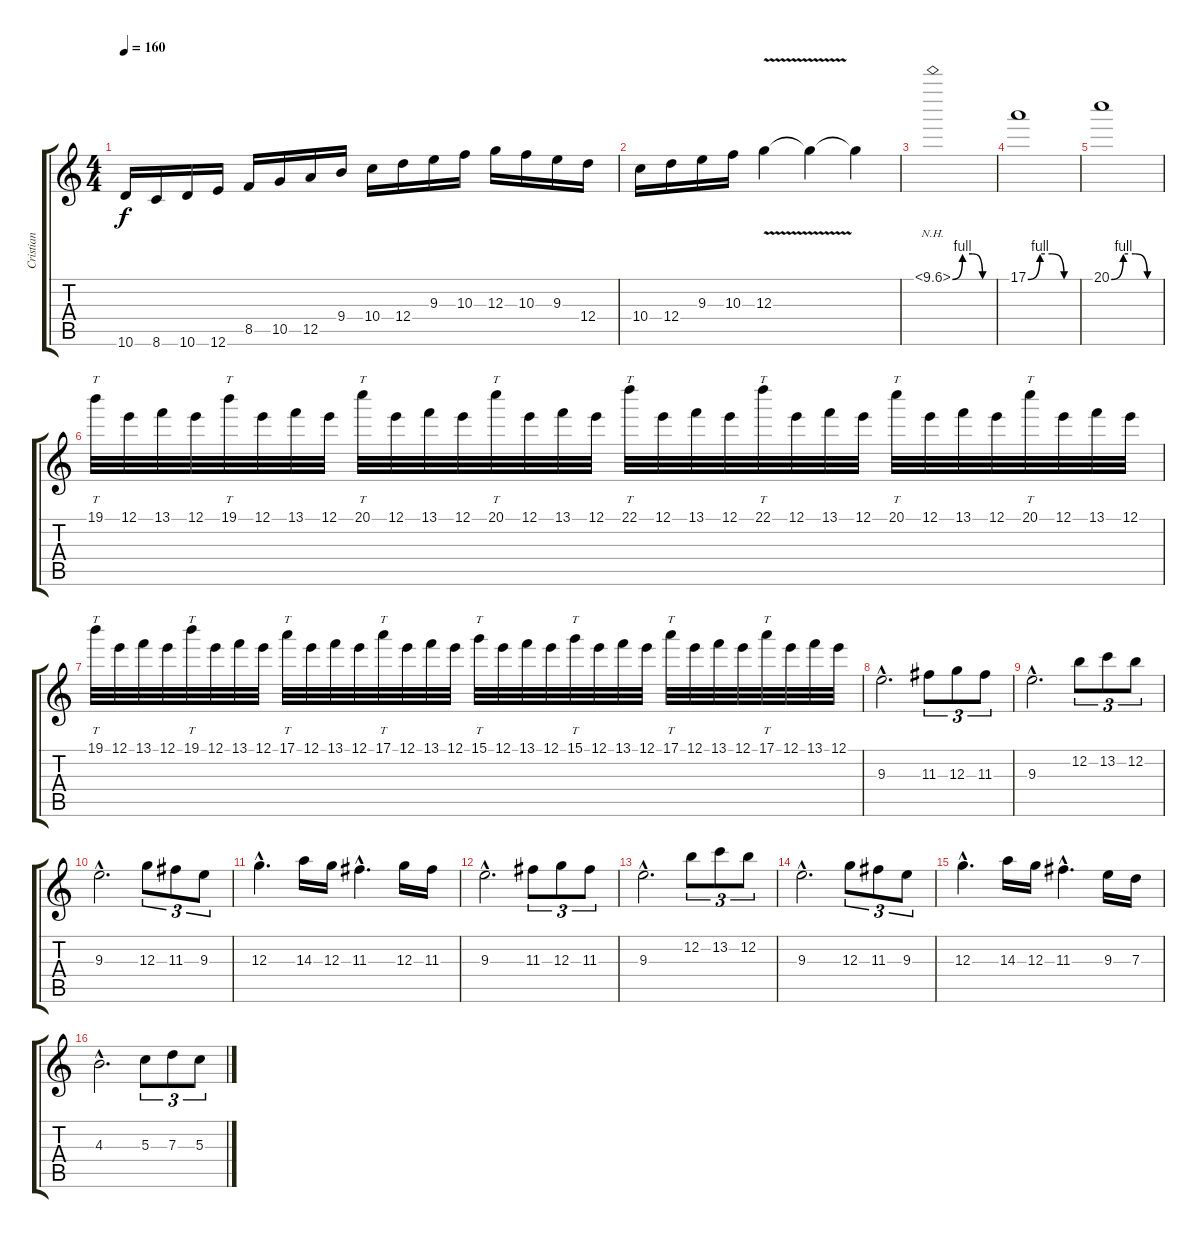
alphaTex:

\track ("Cristian" "Cristian") {instrument overdrivenguitar}
\staff {score tabs}
\tuning (E4 B3 G3 D3 A2 E2) {hide}
\ts (4 4)
\tempo 160
\clef g2
\ks c
10.6.16{dy f} 8.6.16 10.6.16 12.6.16 8.5.16 10.5.16 12.5.16 9.4.16 10.4.16 12.4.16 9.3.16 10.3.16 12.3.16 10.3.16 9.3.16 12.4.16 |
10.4.16 12.4.16 9.3.16 10.3.16 12.3{v}.4 12.3{t}.4 12.3{t}.4 |
10.1{be (custom 0 0 15 4 30 4 45 0 60 0) nh}.1 |
17.1{be (custom 0 0 15 4 30 4 45 0 60 0)}.1 |
20.1{be (custom 0 0 15 4 30 4 45 0 60 0)}.1 |
19.1.32{tt} 12.1.32 13.1.32 12.1.32 19.1.32{tt} 12.1.32 13.1.32 12.1.32 20.1.32{tt} 12.1.32 13.1.32 12.1.32 20.1.32{tt} 12.1.32 13.1.32 12.1.32 22.1.32{tt} 12.1.32 13.1.32 12.1.32 22.1.32{tt} 12.1.32 13.1.32 12.1.32 20.1.32{tt} 12.1.32 13.1.32 12.1.32 20.1.32{tt} 12.1.32 13.1.32 12.1.32 |
19.1.32{tt} 12.1.32 13.1.32 12.1.32 19.1.32{tt} 12.1.32 13.1.32 12.1.32 17.1.32{tt} 12.1.32 13.1.32 12.1.32 17.1.32{tt} 12.1.32 13.1.32 12.1.32 15.1.32{tt} 12.1.32 13.1.32 12.1.32 15.1.32{tt} 12.1.32 13.1.32 12.1.32 17.1.32{tt} 12.1.32 13.1.32 12.1.32 17.1.32{tt} 12.1.32 13.1.32 12.1.32 |
9.3{hac}.2{d} 11.3.8{tu (3 2)} 12.3.8{tu (3 2)} 11.3.8{tu (3 2)} |
9.3{hac}.2{d} 12.2.8{tu (3 2)} 13.2.8{tu (3 2)} 12.2.8{tu (3 2)} |
9.3{hac}.2{d} 12.3.8{tu (3 2)} 11.3.8{tu (3 2)} 9.3.8{tu (3 2)} |
12.3{hac}.4{d} 14.3.16 12.3.16 11.3{hac}.4{d} 12.3.16 11.3.16 |
9.3{hac}.2{d} 11.3.8{tu (3 2)} 12.3.8{tu (3 2)} 11.3.8{tu (3 2)} |
9.3{hac}.2{d} 12.2.8{tu (3 2)} 13.2.8{tu (3 2)} 12.2.8{tu (3 2)} |
9.3{hac}.2{d} 12.3.8{tu (3 2)} 11.3.8{tu (3 2)} 9.3.8{tu (3 2)} |
12.3{hac}.4{d} 14.3.16 12.3.16 11.3{hac}.4{d} 9.3.16 7.3.16 |
4.3{hac}.2{d} 5.3.8{tu (3 2)} 7.3.8{tu (3 2)} 5.3.8{tu (3 2)}
